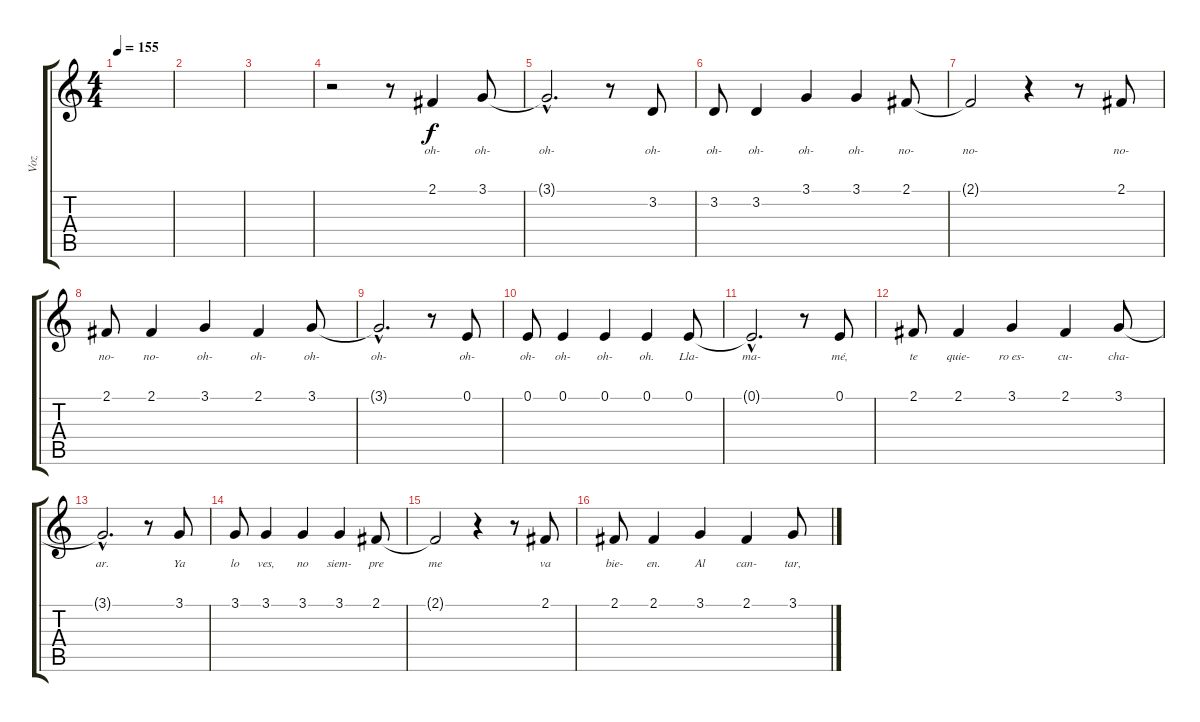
\track ("Voz" "Voz") {instrument flute}
\staff {score tabs}
\tuning (E4 B3 G3 D3 A2 E2) {hide}
\ts (4 4)
\tempo 155
\clef g2
\ks c
|
|
|
r.2 r.8 2.1.4{lyrics (0 "oh-") lyrics (1 "") lyrics (2 "") lyrics (3 "") lyrics (4 "")} 3.1.8{lyrics (0 "oh-") lyrics (1 "") lyrics (2 "") lyrics (3 "") lyrics (4 "")} |
3.1{hac t}.2{d lyrics (0 "oh-") lyrics (1 "") lyrics (2 "") lyrics (3 "") lyrics (4 "")} r.8 3.2.8{lyrics (0 "oh-") lyrics (1 "") lyrics (2 "") lyrics (3 "") lyrics (4 "")} |
3.2.8{lyrics (0 "oh-") lyrics (1 "") lyrics (2 "") lyrics (3 "") lyrics (4 "")} 3.2.4{lyrics (0 "oh-") lyrics (1 "") lyrics (2 "") lyrics (3 "") lyrics (4 "")} 3.1.4{lyrics (0 "oh-") lyrics (1 "") lyrics (2 "") lyrics (3 "") lyrics (4 "")} 3.1.4{lyrics (0 "oh-") lyrics (1 "") lyrics (2 "") lyrics (3 "") lyrics (4 "")} 2.1.8{lyrics (0 "no-") lyrics (1 "") lyrics (2 "") lyrics (3 "") lyrics (4 "")} |
2.1{t}.2{lyrics (0 "no-") lyrics (1 "") lyrics (2 "") lyrics (3 "") lyrics (4 "")} r.4 r.8 2.1.8{lyrics (0 "no-") lyrics (1 "") lyrics (2 "") lyrics (3 "") lyrics (4 "")} |
2.1.8{lyrics (0 "no-") lyrics (1 "") lyrics (2 "") lyrics (3 "") lyrics (4 "")} 2.1.4{lyrics (0 "no-") lyrics (1 "") lyrics (2 "") lyrics (3 "") lyrics (4 "")} 3.1.4{lyrics (0 "oh-") lyrics (1 "") lyrics (2 "") lyrics (3 "") lyrics (4 "")} 2.1.4{lyrics (0 "oh-") lyrics (1 "") lyrics (2 "") lyrics (3 "") lyrics (4 "")} 3.1.8{lyrics (0 "oh-") lyrics (1 "") lyrics (2 "") lyrics (3 "") lyrics (4 "")} |
3.1{hac t}.2{d lyrics (0 "oh-") lyrics (1 "") lyrics (2 "") lyrics (3 "") lyrics (4 "")} r.8 0.1.8{lyrics (0 "oh-") lyrics (1 "") lyrics (2 "") lyrics (3 "") lyrics (4 "")} |
0.1.8{lyrics (0 "oh-") lyrics (1 "") lyrics (2 "") lyrics (3 "") lyrics (4 "")} 0.1.4{lyrics (0 "oh-") lyrics (1 "") lyrics (2 "") lyrics (3 "") lyrics (4 "")} 0.1.4{lyrics (0 "oh-") lyrics (1 "") lyrics (2 "") lyrics (3 "") lyrics (4 "")} 0.1.4{lyrics (0 "oh.") lyrics (1 "") lyrics (2 "") lyrics (3 "") lyrics (4 "")} 0.1.8{lyrics (0 "Lla-") lyrics (1 "") lyrics (2 "") lyrics (3 "") lyrics (4 "")} |
0.1{hac t}.2{d lyrics (0 "ma-") lyrics (1 "") lyrics (2 "") lyrics (3 "") lyrics (4 "")} r.8 0.1.8{lyrics (0 "mé,") lyrics (1 "") lyrics (2 "") lyrics (3 "") lyrics (4 "")} |
2.1.8{lyrics (0 "te") lyrics (1 "") lyrics (2 "") lyrics (3 "") lyrics (4 "")} 2.1.4{lyrics (0 "quie-") lyrics (1 "") lyrics (2 "") lyrics (3 "") lyrics (4 "")} 3.1.4{lyrics (0 "ro es-") lyrics (1 "") lyrics (2 "") lyrics (3 "") lyrics (4 "")} 2.1.4{lyrics (0 "cu-") lyrics (1 "") lyrics (2 "") lyrics (3 "") lyrics (4 "")} 3.1.8{lyrics (0 "cha-") lyrics (1 "") lyrics (2 "") lyrics (3 "") lyrics (4 "")} |
3.1{hac t}.2{d lyrics (0 "ar.") lyrics (1 "") lyrics (2 "") lyrics (3 "") lyrics (4 "")} r.8 3.1.8{lyrics (0 "Ya") lyrics (1 "") lyrics (2 "") lyrics (3 "") lyrics (4 "")} |
3.1.8{lyrics (0 "lo") lyrics (1 "") lyrics (2 "") lyrics (3 "") lyrics (4 "")} 3.1.4{lyrics (0 "ves,") lyrics (1 "") lyrics (2 "") lyrics (3 "") lyrics (4 "")} 3.1.4{lyrics (0 "no") lyrics (1 "") lyrics (2 "") lyrics (3 "") lyrics (4 "")} 3.1.4{lyrics (0 "siem-") lyrics (1 "") lyrics (2 "") lyrics (3 "") lyrics (4 "")} 2.1.8{lyrics (0 "pre") lyrics (1 "") lyrics (2 "") lyrics (3 "") lyrics (4 "")} |
2.1{t}.2{lyrics (0 "me") lyrics (1 "") lyrics (2 "") lyrics (3 "") lyrics (4 "")} r.4 r.8 2.1.8{lyrics (0 "va") lyrics (1 "") lyrics (2 "") lyrics (3 "") lyrics (4 "")} |
2.1.8{lyrics (0 "bie-") lyrics (1 "") lyrics (2 "") lyrics (3 "") lyrics (4 "")} 2.1.4{lyrics (0 "en.") lyrics (1 "") lyrics (2 "") lyrics (3 "") lyrics (4 "")} 3.1.4{lyrics (0 "Al") lyrics (1 "") lyrics (2 "") lyrics (3 "") lyrics (4 "")} 2.1.4{lyrics (0 "can-") lyrics (1 "") lyrics (2 "") lyrics (3 "") lyrics (4 "")} 3.1.8{lyrics (0 "tar,") lyrics (1 "") lyrics (2 "") lyrics (3 "") lyrics (4 "")}
